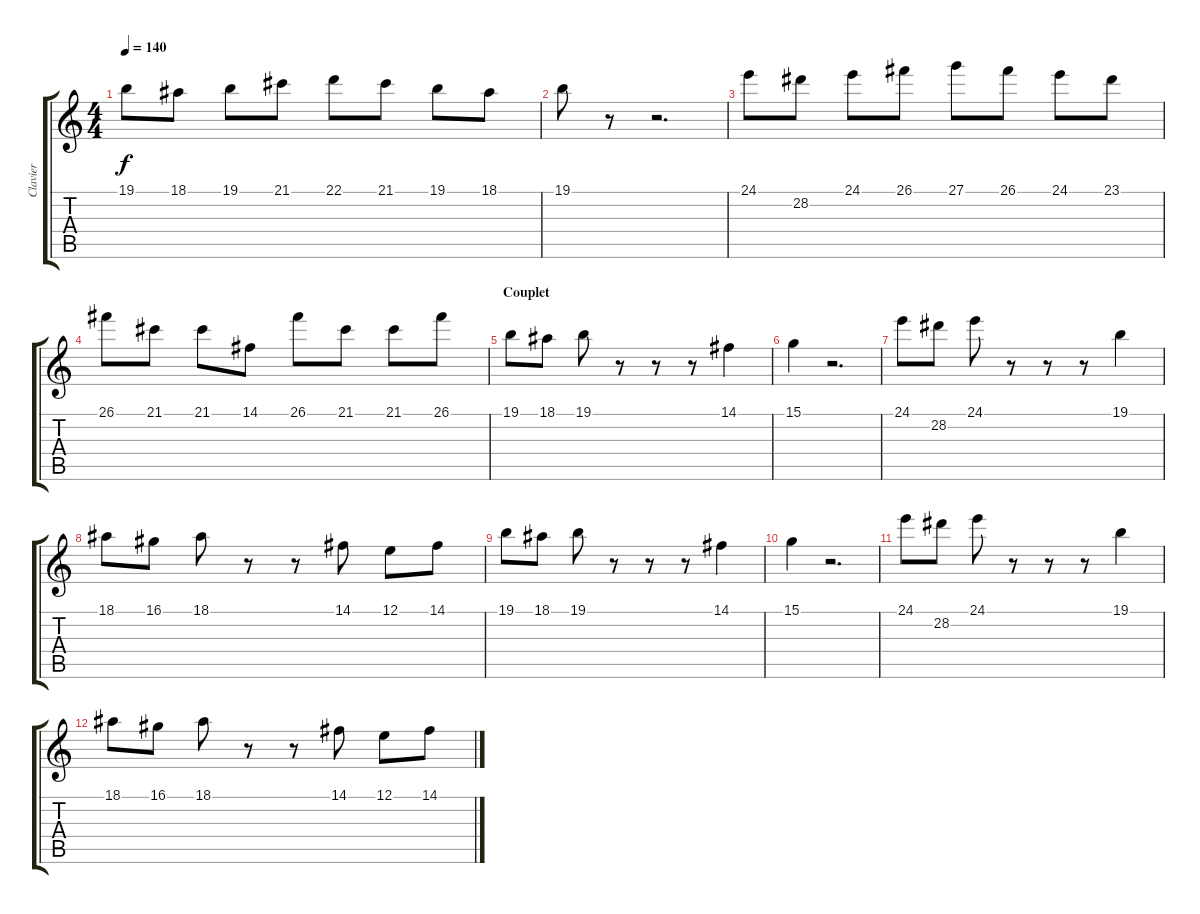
\track ("Clavier" "Clavier") {instrument vibraphone}
\staff {score tabs}
\tuning (E4 B3 G3 D3 A2 E2) {hide}
\ts (4 4)
\tempo 140
\clef g2
\ks c
19.1.8{dy f} 18.1.8 19.1.8 21.1.8 22.1.8 21.1.8 19.1.8 18.1.8 |
19.1.8 r.8 r.2{d} |
24.1.8 28.2.8 24.1.8 26.1.8 27.1.8 26.1.8 24.1.8 23.1.8 |
26.1.8 21.1.8 21.1.8 14.1.8 26.1.8 21.1.8 21.1.8 26.1.8 |
\section ("" "Couplet")
19.1.8 18.1.8 19.1.8 r.8 r.8 r.8 14.1.4 |
15.1.4 r.2{d} |
24.1.8 28.2.8 24.1.8 r.8 r.8 r.8 19.1.4 |
18.1.8 16.1.8 18.1.8 r.8 r.8 14.1.8 12.1.8 14.1.8 |
19.1.8 18.1.8 19.1.8 r.8 r.8 r.8 14.1.4 |
15.1.4 r.2{d} |
24.1.8 28.2.8 24.1.8 r.8 r.8 r.8 19.1.4 |
18.1.8 16.1.8 18.1.8 r.8 r.8 14.1.8 12.1.8 14.1.8
